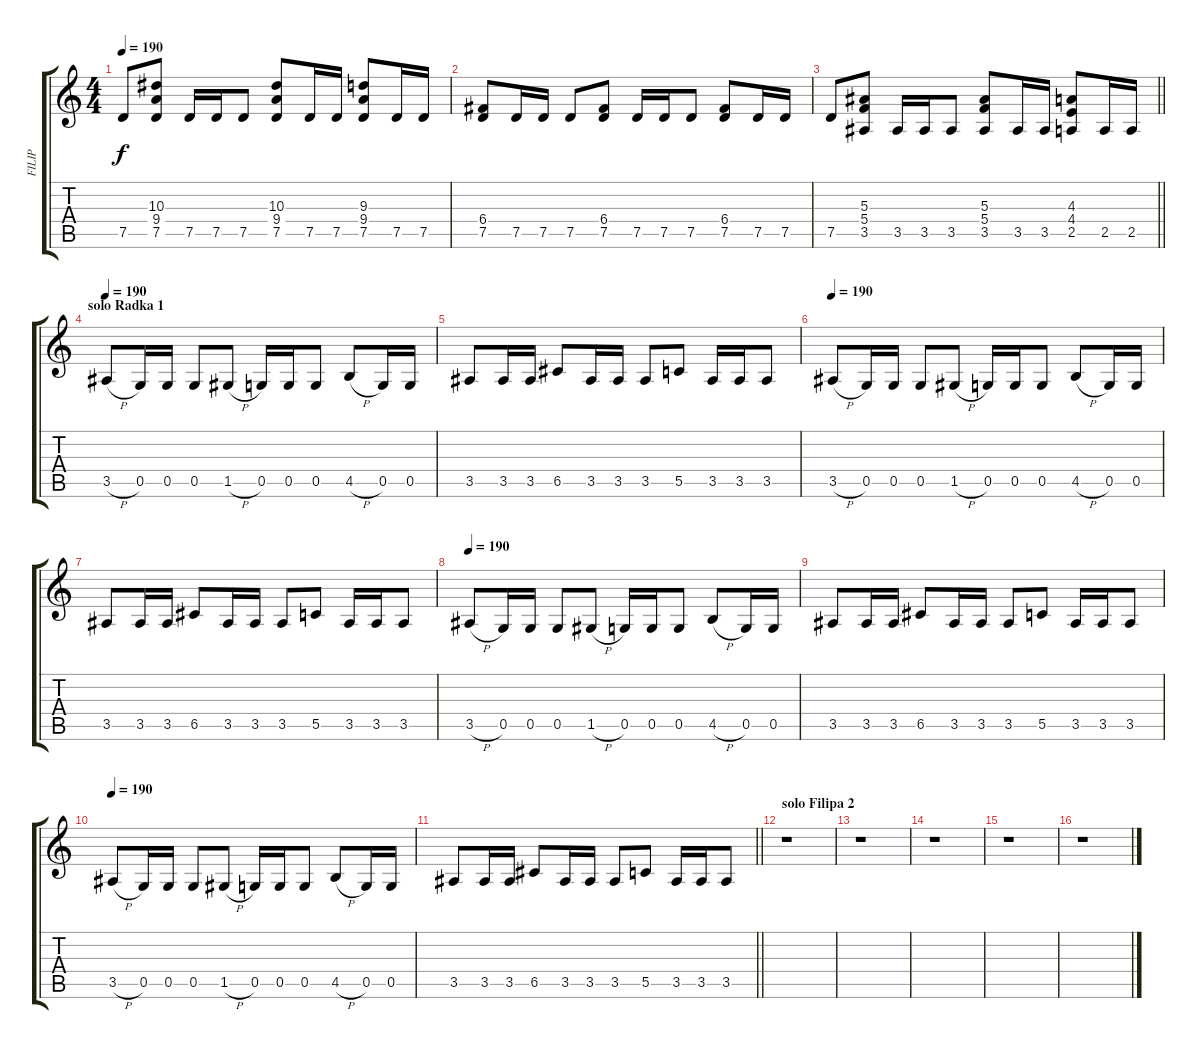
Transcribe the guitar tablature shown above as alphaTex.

\track ("FILIP" "FILIP") {instrument distortionguitar}
\staff {score tabs}
\tuning (D4 A3 F3 C3 G2 D2) {hide}
\ts (4 4)
\tempo 190
\clef g2
\ks c
7.5.8{dy f} (10.3 9.4 7.5).8 7.5.16 7.5.16 7.5.8 (10.3 9.4 7.5).8 7.5.16 7.5.16 (9.3 9.4 7.5).8 7.5.16 7.5.16 |
(6.4 7.5).8 7.5.16 7.5.16 7.5.8 (6.4 7.5).8 7.5.16 7.5.16 7.5.8 (6.4 7.5).8 7.5.16 7.5.16 |
\barLineRight lightlight
7.5.8 (5.3 5.4 3.5).8 3.5.16 3.5.16 3.5.8 (5.3 5.4 3.5).8 3.5.16 3.5.16 (4.3 4.4 2.5).8 2.5.16 2.5.16 |
\section ("" "solo Radka 1")
\tempo 190
3.5{h}.8 0.5.16 0.5.16 0.5.8 1.5{h}.8 0.5.16 0.5.16 0.5.8 4.5{h}.8 0.5.16 0.5.16 |
3.5.8 3.5.16 3.5.16 6.5.8 3.5.16 3.5.16 3.5.8 5.5.8 3.5.16 3.5.16 3.5.8 |
\tempo 190
3.5{h}.8 0.5.16 0.5.16 0.5.8 1.5{h}.8 0.5.16 0.5.16 0.5.8 4.5{h}.8 0.5.16 0.5.16 |
3.5.8 3.5.16 3.5.16 6.5.8 3.5.16 3.5.16 3.5.8 5.5.8 3.5.16 3.5.16 3.5.8 |
\tempo 190
3.5{h}.8 0.5.16 0.5.16 0.5.8 1.5{h}.8 0.5.16 0.5.16 0.5.8 4.5{h}.8 0.5.16 0.5.16 |
3.5.8 3.5.16 3.5.16 6.5.8 3.5.16 3.5.16 3.5.8 5.5.8 3.5.16 3.5.16 3.5.8 |
\tempo 190
3.5{h}.8 0.5.16 0.5.16 0.5.8 1.5{h}.8 0.5.16 0.5.16 0.5.8 4.5{h}.8 0.5.16 0.5.16 |
\barLineRight lightlight
3.5.8 3.5.16 3.5.16 6.5.8 3.5.16 3.5.16 3.5.8 5.5.8 3.5.16 3.5.16 3.5.8 |
\section ("" "solo Filipa 2")
r.1 |
r.1 |
r.1 |
r.1 |
r.1
